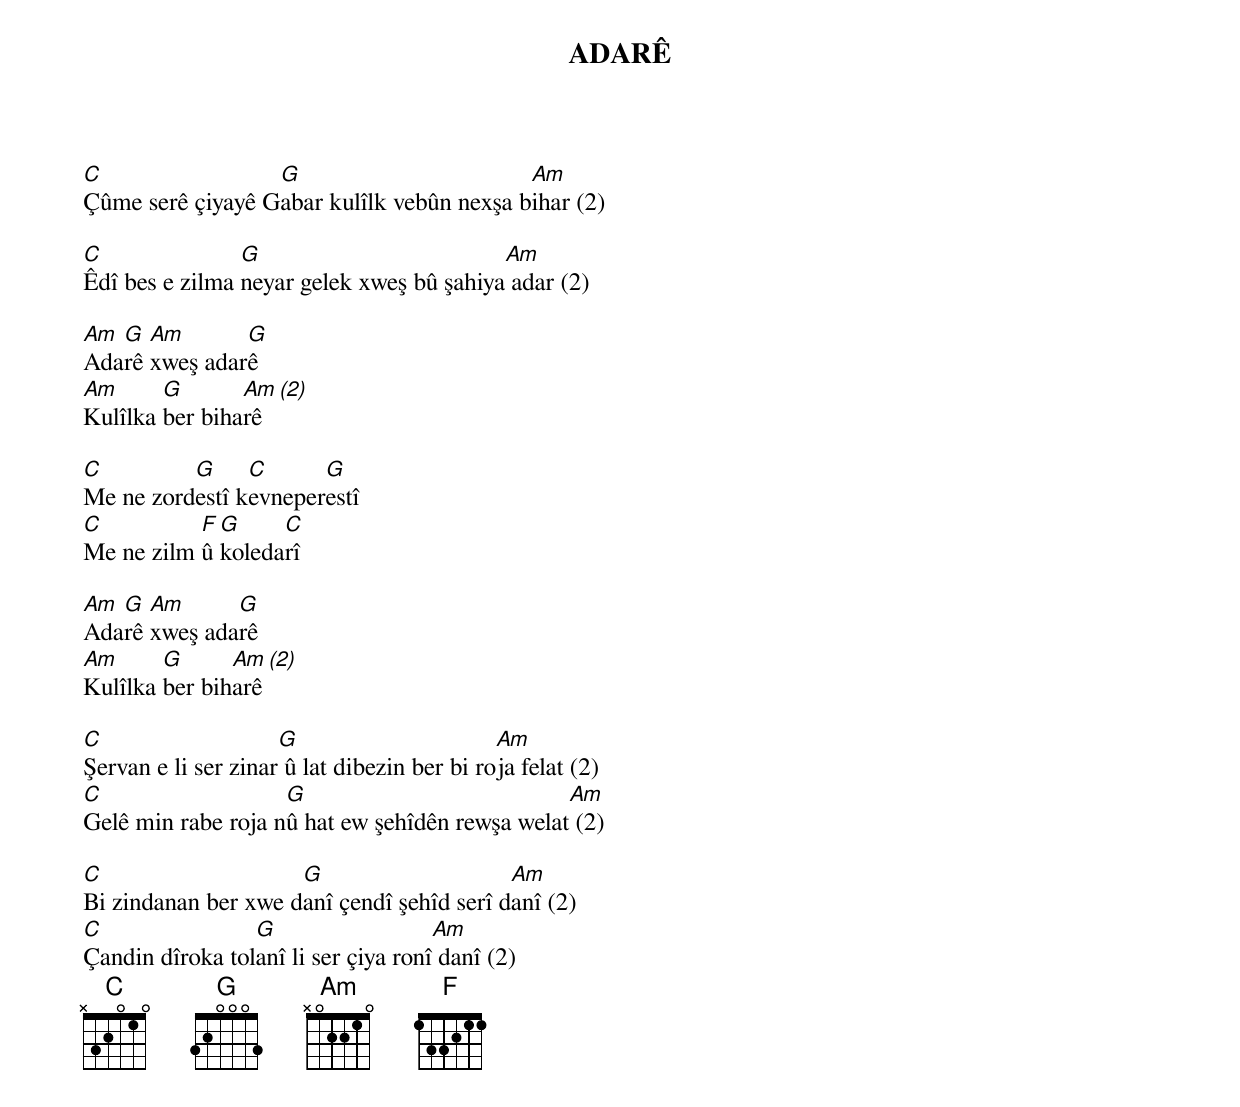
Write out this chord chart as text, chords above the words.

ADARÊ
C                 G                        Am
Çûme serê çiyayê Gabar kulîlk vebûn nexşa bihar (2)

C               G                         Am
Êdî bes e zilma neyar gelek xweş bû şahiya adar (2)

Am G  Am       G
Adarê xweş adarê
Am      G       Am      (2)
Kulîlka ber biharê

C         G     C      G
Me ne zordestî kevneperestî
C          F G     C
Me ne zilm û koledarî

Am G  Am      G
Adarê xweş adarê
Am      G      Am       (2)
Kulîlka ber biharê

C                    G                       Am
Şervan e li ser zinar û lat dibezin ber bi roja felat (2)
C                   G                           Am
Gelê min rabe roja nû hat ew şehîdên rewşa welat (2)

C                    G                     Am
Bi zindanan ber xwe danî çendî şehîd serî danî (2)
C                G                   Am
Çandin dîroka tolanî li ser çiya ronî danî (2)
